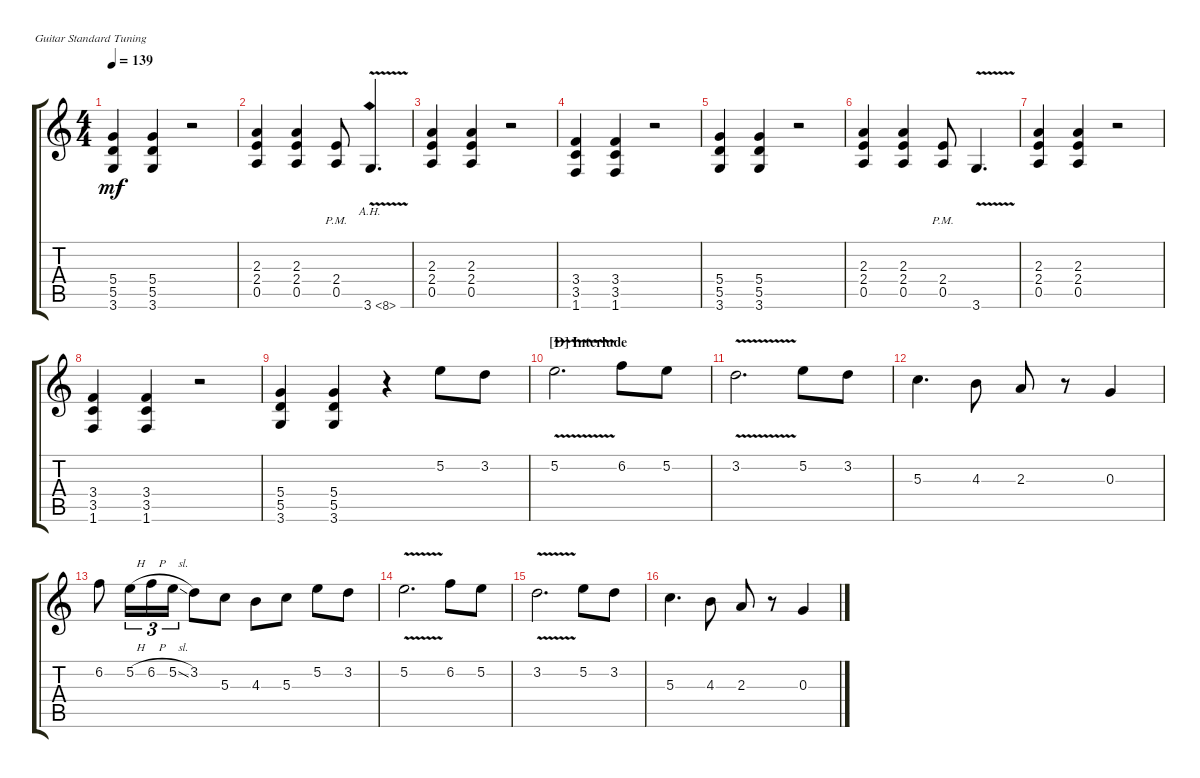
\defaultSystemsLayout 4
\bracketExtendMode groupsimilarinstruments
\singleTrackTrackNamePolicy hidden
\multiTrackTrackNamePolicy hidden
\firstSystemTrackNameOrientation horizontal
\otherSystemsTrackNameOrientation horizontal
\track ("Adrian Smith" "E-Gt") {instrument distortionguitar}
\staff {score tabs}
\tuning (E4 B3 G3 D3 A2 E2)
\ts (4 4)
\tempo 139
\clef g2
\scale
1.03909
\ks c
(3.6 5.5 5.4).4{dy mf} (3.6 5.5 5.4).4 r.2 |
\scale
0.960908 (0.5 2.4 2.3).4 (0.5 2.4 2.3).4 (0.5{pm} 2.4{pm}).8 3.6{ah 5 v}.4{d} |
\scale
1.03909 (0.5 2.4 2.3).4 (0.5 2.4 2.3).4 r.2 |
\scale
0.960908 (1.6 3.5 3.4).4 (1.6 3.5 3.4).4 r.2 |
\scale
1.03909 (3.6 5.5 5.4).4 (3.6 5.5 5.4).4 r.2 |
\scale
0.960908 (0.5 2.4 2.3).4 (0.5 2.4 2.3).4 (0.5{pm} 2.4{pm}).8 3.6{v}.4{d} |
\scale
1.03909 (0.5 2.4 2.3).4 (0.5 2.4 2.3).4 r.2 |
\scale
0.960908 (1.6 3.5 3.4).4 (1.6 3.5 3.4).4 r.2 |
\scale
1.03909 (3.6 5.5 5.4).4 (3.6 5.5 5.4).4 r.4 5.2.8 3.2.8 |
\section ("D" "Interlude")
\scale
0.960908 5.2{v}.2{d} 6.2.8 5.2.8 |
\scale
1.03909 3.2{v}.2{d} 5.2.8 3.2.8 |
\scale
0.960908 5.3.4{d} 4.3.8 2.3.8 r.8 0.3.4 |
\scale
1.03909 6.2.8 5.2{h}.16{tu (3 2)} 6.2{h}.16{tu (3 2)} 5.2{sl}.16{tu (3 2)} 3.2.8 5.3.8 4.3.8 5.3.8 5.2.8 3.2.8 |
\scale
0.960908 5.2{v}.2{d} 6.2.8 5.2.8 |
\scale
1.03909 3.2{v}.2{d} 5.2.8 3.2.8 |
\scale
0.960908 5.3.4{d} 4.3.8 2.3.8 r.8 0.3.4
